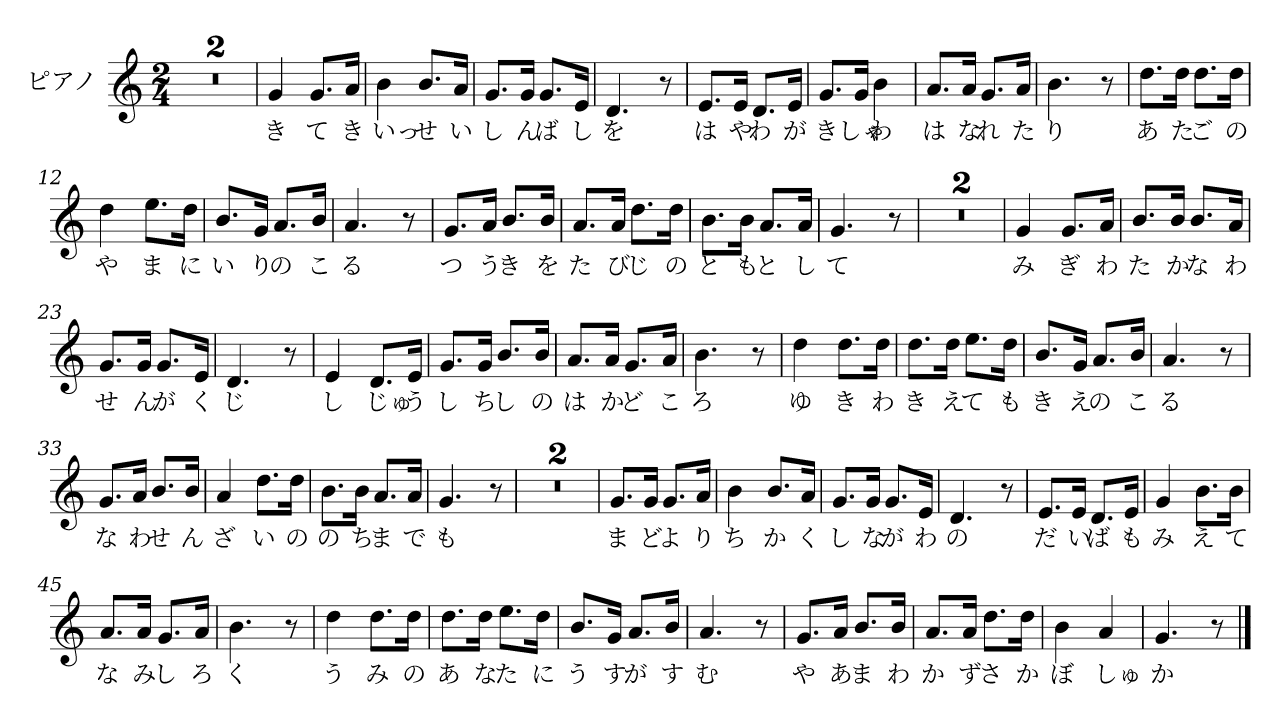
**kern	**text
*part1	*part1
*staff1	*staff1
*I"ピアノ	*
*clefG2	*
*k[]	*
*M2/4	*
*MM114	*
=1	=1
2r	.
=2	=2
2r	.
=3	=3
!	!LO:LY:b
4g/	き
!	!LO:LY:b
8.g/L	て
!	!LO:LY:b
16a/Jk	き
=4	=4
!	!LO:LY:b
4b\	いっ
!	!LO:LY:b
8.b/L	せ
!	!LO:LY:b
16a/Jk	い
=5	=5
!	!LO:LY:b
8.g/L	し
!	!LO:LY:b
16g/Jk	ん
!	!LO:LY:b
8.g/L	ば
!	!LO:LY:b
16e/Jk	し
=6	=6
!	!LO:LY:b
4.d/	を
8r	.
=7	=7
!	!LO:LY:b
8.e/L	は
!	!LO:LY:b
16e/Jk	や
!	!LO:LY:b
8.d/L	わ
!	!LO:LY:b
16e/Jk	が
=8	=8
!	!LO:LY:b
8.g/L	き
!	!LO:LY:b
16g/Jk	しゃ
!	!LO:LY:b
4b\	わ
=9	=9
!	!LO:LY:b
8.a/L	は
!	!LO:LY:b
16a/Jk	な
!	!LO:LY:b
8.g/L	れ
!	!LO:LY:b
16a/Jk	た
=10	=10
!	!LO:LY:b
4.b\	り
8r	.
=11	=11
!	!LO:LY:b
8.dd\L	あ
!	!LO:LY:b
16dd\Jk	た
!	!LO:LY:b
8.dd\L	ご
!	!LO:LY:b
16dd\Jk	の
!!LO:LB:g=z
=12	=12
!	!LO:LY:b
4dd\	や
!	!LO:LY:b
8.ee\L	ま
!	!LO:LY:b
16dd\Jk	に
=13	=13
!	!LO:LY:b
8.b/L	い
!	!LO:LY:b
16g/Jk	り
!	!LO:LY:b
8.a/L	の
!	!LO:LY:b
16b/Jk	こ
=14	=14
!	!LO:LY:b
4.a/	る
8r	.
=15	=15
!	!LO:LY:b
8.g/L	つ
!	!LO:LY:b
16a/Jk	う
!	!LO:LY:b
8.b/L	き
!	!LO:LY:b
16b/Jk	を
=16	=16
!	!LO:LY:b
8.a/L	た
!	!LO:LY:b
16a/Jk	び
!	!LO:LY:b
8.dd\L	じ
!	!LO:LY:b
16dd\Jk	の
=17	=17
!	!LO:LY:b
8.b\L	と
!	!LO:LY:b
16b\Jk	も
!	!LO:LY:b
8.a/L	と
!	!LO:LY:b
16a/Jk	し
=18	=18
!	!LO:LY:b
4.g/	て
8r	.
=19	=19
2r	.
=20	=20
2r	.
=21	=21
!	!LO:LY:b
4g/	み
!	!LO:LY:b
8.g/L	ぎ
!	!LO:LY:b
16a/Jk	わ
=22	=22
!	!LO:LY:b
8.b/L	た
!	!LO:LY:b
16b/Jk	か
!	!LO:LY:b
8.b/L	な
!	!LO:LY:b
16a/Jk	わ
!!LO:LB:g=z
=23	=23
!	!LO:LY:b
8.g/L	せ
!	!LO:LY:b
16g/Jk	ん
!	!LO:LY:b
8.g/L	が
!	!LO:LY:b
16e/Jk	く
=24	=24
!	!LO:LY:b
4.d/	じ
8r	.
=25	=25
!	!LO:LY:b
4e/	し
!	!LO:LY:b
8.d/L	じゅ
!	!LO:LY:b
16e/Jk	う
=26	=26
!	!LO:LY:b
8.g/L	し
!	!LO:LY:b
16g/Jk	ち
!	!LO:LY:b
8.b/L	し
!	!LO:LY:b
16b/Jk	の
=27	=27
!	!LO:LY:b
8.a/L	は
!	!LO:LY:b
16a/Jk	か
!	!LO:LY:b
8.g/L	ど
!	!LO:LY:b
16a/Jk	こ
=28	=28
!	!LO:LY:b
4.b\	ろ
8r	.
=29	=29
!	!LO:LY:b
4dd\	ゆ
!	!LO:LY:b
8.dd\L	き
!	!LO:LY:b
16dd\Jk	わ
=30	=30
!	!LO:LY:b
8.dd\L	き
!	!LO:LY:b
16dd\Jk	え
!	!LO:LY:b
8.ee\L	て
!	!LO:LY:b
16dd\Jk	も
=31	=31
!	!LO:LY:b
8.b/L	き
!	!LO:LY:b
16g/Jk	え
!	!LO:LY:b
8.a/L	の
!	!LO:LY:b
16b/Jk	こ
=32	=32
!	!LO:LY:b
4.a/	る
8r	.
=33	=33
!	!LO:LY:b
8.g/L	な
!	!LO:LY:b
16a/Jk	わ
!	!LO:LY:b
8.b/L	せ
!	!LO:LY:b
16b/Jk	ん
!!LO:LB:g=z
=34	=34
!	!LO:LY:b
4a/	ざ
!	!LO:LY:b
8.dd\L	い
!	!LO:LY:b
16dd\Jk	の
=35	=35
!	!LO:LY:b
8.b\L	の
!	!LO:LY:b
16b\Jk	ち
!	!LO:LY:b
8.a/L	ま
!	!LO:LY:b
16a/Jk	で
=36	=36
!	!LO:LY:b
4.g/	も
8r	.
=37	=37
2r	.
=38	=38
2r	.
=39	=39
!	!LO:LY:b
8.g/L	ま
!	!LO:LY:b
16g/Jk	ど
!	!LO:LY:b
8.g/L	よ
!	!LO:LY:b
16a/Jk	り
=40	=40
!	!LO:LY:b
4b\	ち
!	!LO:LY:b
8.b/L	か
!	!LO:LY:b
16a/Jk	く
=41	=41
!	!LO:LY:b
8.g/L	し
!	!LO:LY:b
16g/Jk	な
!	!LO:LY:b
8.g/L	が
!	!LO:LY:b
16e/Jk	わ
=42	=42
!	!LO:LY:b
4.d/	の
8r	.
=43	=43
!	!LO:LY:b
8.e/L	だ
!	!LO:LY:b
16e/Jk	い
!	!LO:LY:b
8.d/L	ば
!	!LO:LY:b
16e/Jk	も
=44	=44
!	!LO:LY:b
4g/	み
!	!LO:LY:b
8.b\L	え
!	!LO:LY:b
16b\Jk	て
!!LO:LB:g=z
=45	=45
!	!LO:LY:b
8.a/L	な
!	!LO:LY:b
16a/Jk	み
!	!LO:LY:b
8.g/L	し
!	!LO:LY:b
16a/Jk	ろ
=46	=46
!	!LO:LY:b
4.b\	く
8r	.
=47	=47
!	!LO:LY:b
4dd\	う
!	!LO:LY:b
8.dd\L	み
!	!LO:LY:b
16dd\Jk	の
=48	=48
!	!LO:LY:b
8.dd\L	あ
!	!LO:LY:b
16dd\Jk	な
!	!LO:LY:b
8.ee\L	た
!	!LO:LY:b
16dd\Jk	に
=49	=49
!	!LO:LY:b
8.b/L	う
!	!LO:LY:b
16g/Jk	す
!	!LO:LY:b
8.a/L	が
!	!LO:LY:b
16b/Jk	す
=50	=50
!	!LO:LY:b
4.a/	む
8r	.
=51	=51
!	!LO:LY:b
8.g/L	や
!	!LO:LY:b
16a/Jk	あ
!	!LO:LY:b
8.b/L	ま
!	!LO:LY:b
16b/Jk	わ
=52	=52
!	!LO:LY:b
8.a/L	か
!	!LO:LY:b
16a/Jk	ず
!	!LO:LY:b
8.dd\L	さ
!	!LO:LY:b
16dd\Jk	か
=53	=53
!	!LO:LY:b
4b\	ぼ
!	!LO:LY:b
4a/	しゅ
=54	=54
!	!LO:LY:b
4.g/	か
8r	.
==	==
*-	*-
